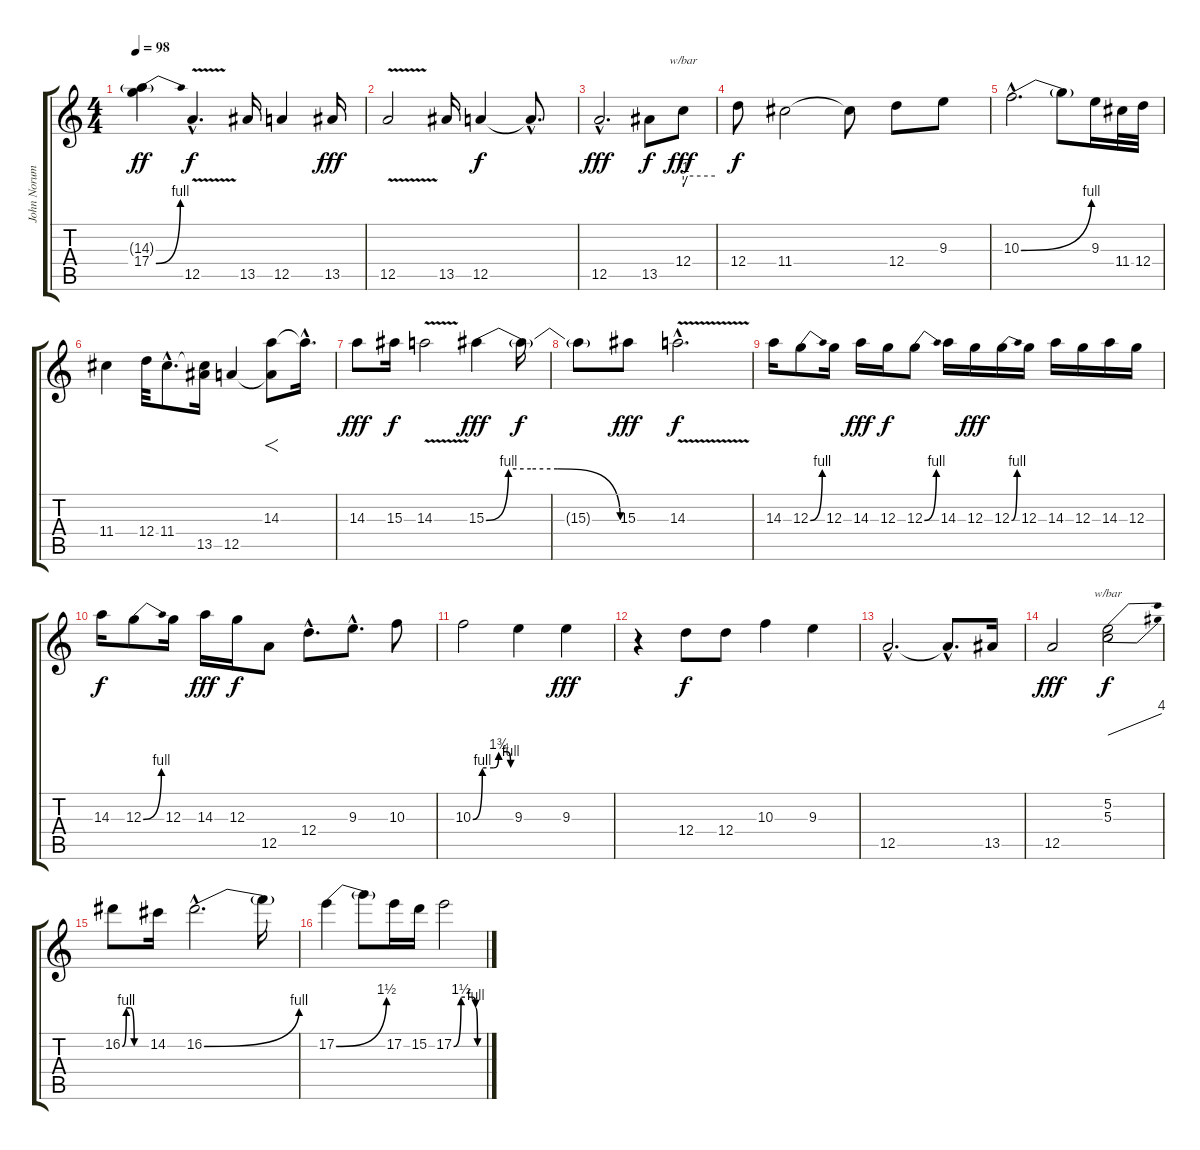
\track ("John Norum" "John Norum") {instrument distortionguitar}
\staff {score tabs}
\tuning (E4 B3 G3 D3 A2 D2) {hide}
\ts (4 4)
\tempo 98
\clef g2
\ks c
(14.3{g} 17.4{be (bend 0 0 60 4)}).4{dy ff} 12.5{v hac}.4{d dy f volume 16} 13.5.16 12.5.4 13.5.16{dy fff} |
12.5{v}.2 13.5.16 12.5.4{dy f} 12.5{hac t}.8{d} |
12.5{hac}.2{d dy fff} 13.5.8{dy f} 12.4.8{tbe (custom default 0 -4 8 0 60 0) dy fff} |
12.4.8{dy f} 11.4.2 11.4{t}.8 12.4.8 9.3.8 |
10.3{be (bend 0 0 60 4) hac}.2{d} 10.3{t}.8 9.3.16 11.4.32 12.4.32 |
11.4.4 12.4.32 11.4{hac}.8{d} (11.4{t} 13.5).16 12.5.4 (14.3 12.5{t}).8{f} 14.3{hac t}.16{d} |
14.3.8{dy fff} 15.3.16{dy f} 14.3{v}.2 15.3{be (custom 0 0 10 4 20 4 32 4 60 0)}.4{dy fff} 15.3{t}.16{dy f} |
15.3{t}.8 15.3.8{dy fff} 14.3{v hac}.2{d dy f} |
14.3.16 12.3{be (bend 0 0 60 4)}.8 12.3.16 14.3.16{dy fff} 12.3.16{dy f} 12.3{be (bend 0 0 60 4)}.8 14.3.16 12.3.16{dy fff} 12.3{be (bend 0 0 60 4)}.16 12.3.16 14.3.16 12.3.16 14.3.16 12.3.16 |
14.3.16{dy f} 12.3{be (bend 0 0 60 4)}.8 12.3.16 14.3.16{dy fff} 12.3.16{dy f} 12.5.8 12.4{hac}.8{d} 9.3{hac}.8{d} 10.3.8 |
10.3{be (custom 0 0 15 4 33 4 41 7 54 7 60 4)}.2 9.3.4 9.3.4{dy fff} |
r.4 12.4.8{dy f} 12.4.8 10.3.4 9.3.4 |
12.5{hac}.2{d} 12.5{hac t}.8{d} 13.5.16 |
12.5.2{dy fff} (5.2 5.3).2{tbe (dive default 0 0 60 16) dy f} |
16.2{be (custom 0 0 10 4 20 4 30 0 60 0)}.8 14.2.16 16.2{be (bend 0 0 60 4) hac}.2{d} 16.2{t}.16 |
17.2{be (bend 0 0 60 6)}.4 17.2{t}.8 17.2.16 15.2.16 17.2{be (custom 0 0 15 6 38 6 45 4 49 0 60 0)}.2
